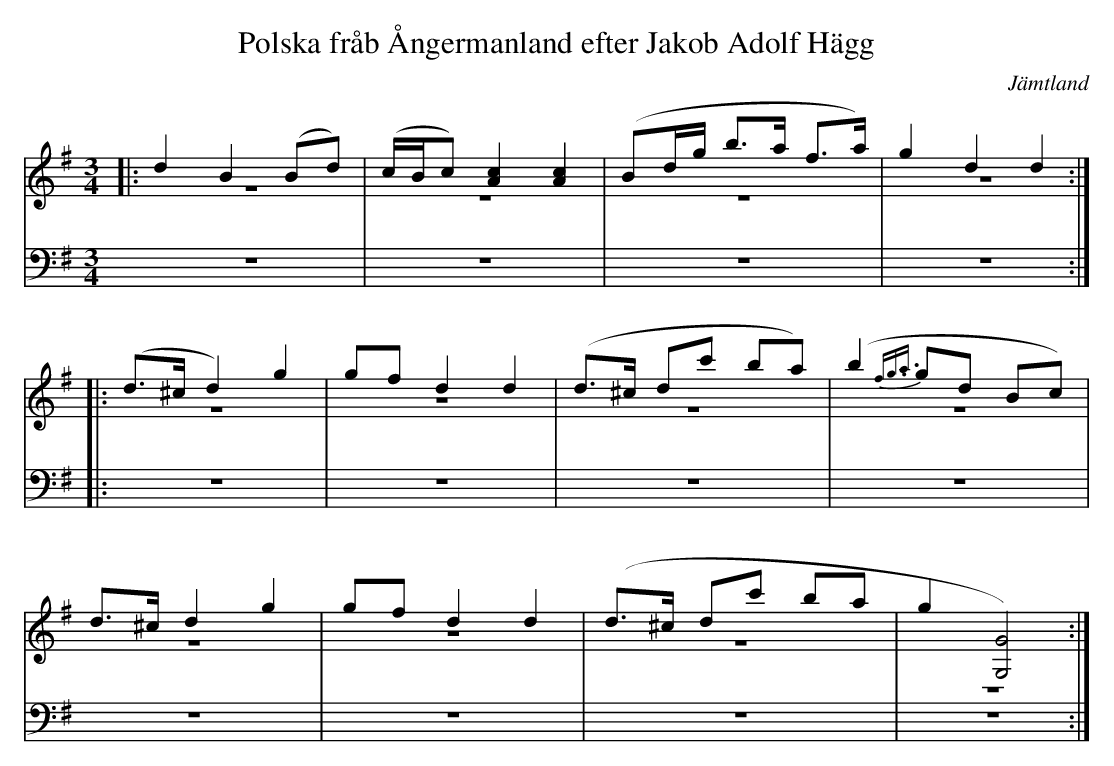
X:1
T: Polska fråb Ångermanland efter Jakob Adolf Hägg
O: Jämtland
M: 3/4
L: 1/8
K: G
V:1
V:2 merge
V:3
V:4 merge
V:1
|:d2 B2 (Bd)|(c/B/c) [A2c2] [A2c2]|(Bd/g/ b>a f>a)|g2 d2 d2:|
|:(d>^c d2) g2|gf d2 d2|(d>^c dc' ba)|(b2 {f3/2g3/2a3/2}gd Bc)|
d>^c d2 g2|gf d2 d2|(d>^c dc' ba|g2 [G4G,4]):|
V:2
z6|z6|z6|z6:|
|:z6|z6|z6|z6|
z6|z6|z6|z6:|
V:3 clef=bass
z6|z6|z6|z6:|
|:z6|z6|z6|z6|
z6|z6|z6|z6:|
V:4 clef=bass
z6|z6|z6|z6:|
|:z6|z6|z6|z6|
z6|z6|z6|z6:|
